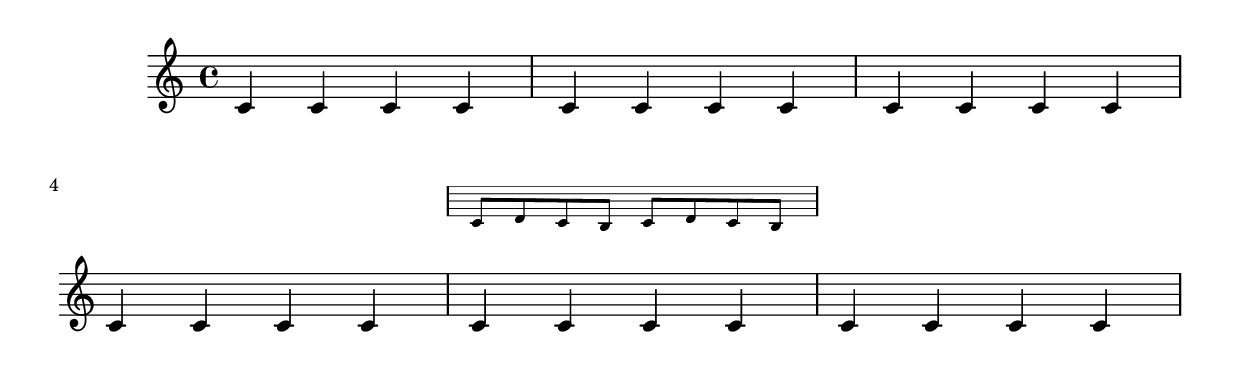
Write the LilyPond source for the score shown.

% Method #1 using \[stop,start]Staff and `calling' the Staff
% context named `ossia' when it is needed

\version "2.11.55"

<<
  \new Staff = ossia \with {
    \remove "Time_signature_engraver"
    \remove "Clef_engraver"
    fontSize = #-3
    \override StaffSymbol #'staff-space = #(magstep -3)
    \override StaffSymbol #'thickness = #(magstep -3)
  }
  { \stopStaff s1*4 }

  \new Staff = main \relative c' {
    \repeat unfold 3 { c4 c c c } \break
    c4 c c c
    <<
      { c4 c c c }
      \context Staff = ossia {
        \startStaff c8 d c b c d c b \stopStaff
      }
    >>
    c4 c c c
  }
>>
